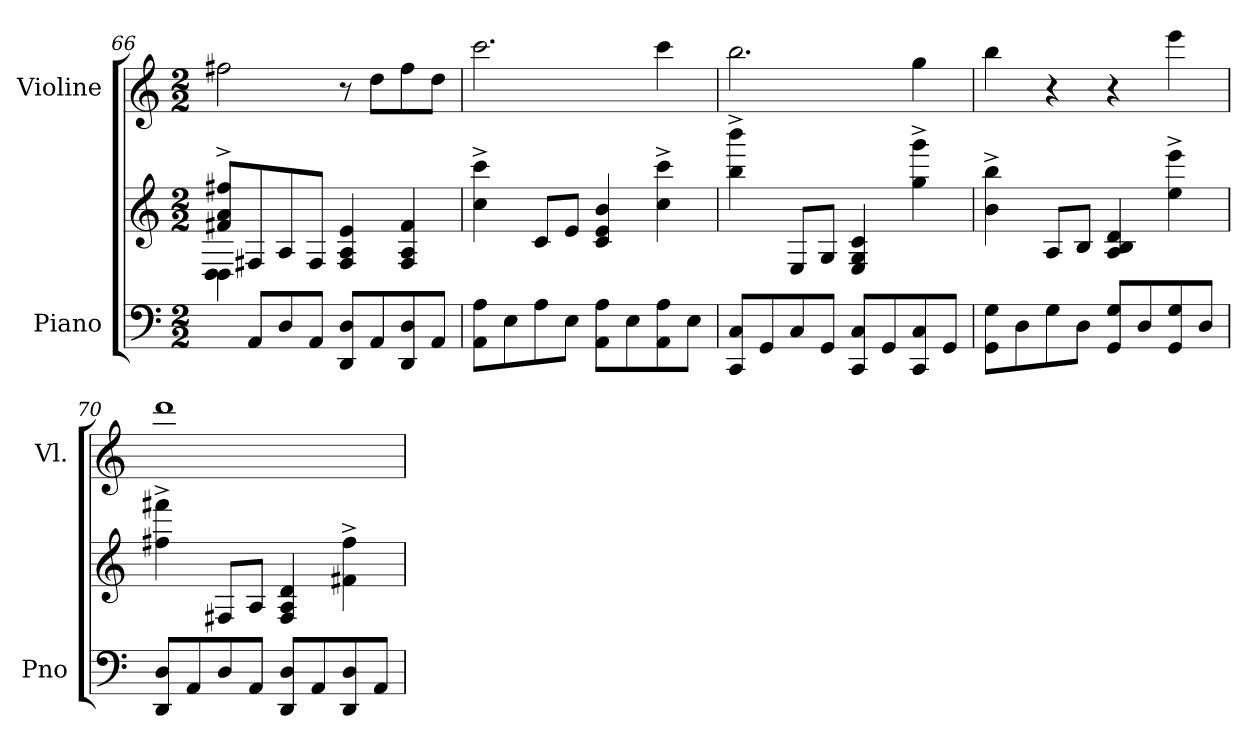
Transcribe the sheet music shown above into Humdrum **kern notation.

**kern	**kern	**kern
*part2	*part2	*part1
*staff3	*staff2	*staff1
*I"Piano	*	*I"Violine
*I'Pno	*	*I'Vl.
*clefF4	*clefG2	*clefG2
*k[]	*k[]	*k[]
*M2/2	*M2/2	*M2/2
=66	=66	=66
*^	*^	*
4ryy	8ryy	8f#X/^ 8a/^ 8ff#X/^L	(4D\ 4D\	2ff#X\
.	8AA/L	8F#X/	.	.
4ryy	8D/	8A/	2.ryy	.
.	8AA/J	8F#/J	.	.
8DD/ 8D/L	2ryy	4F#/ 4A/ 4e/	.	8r
8AA/	.	.	.	8dd\L
8DD/ 8D/	.	4F#/ 4A/ 4f#/	.	8ff#\
8AA/J)	.	.	.	8dd\J
*v	*v	*	*	*
*	*v	*v	*
=67	=67	=67
8AA\ 8A\L	4cc\^ 4ccc\^	2.ccc\
8E\	.	.
8A\	8c/L	.
8E\J	8e/J	.
8AA\ 8A\L	4c/ 4e/ 4b/	.
8E\	.	.
8AA\ 8A\	4cc\^ 4ccc\^	4ccc\
8E\J	.	.
=68	=68	=68
8CC/ 8C/L	4bb\^ 4bbb\^	2.bb\
8GG/	.	.
8C/	8E/L	.
8GG/J	8G/J	.
8CC/ 8C/L	4E/ 4G/ 4c/	.
8GG/	.	.
8CC/ 8C/	4gg\^ 4ggg\^	4gg\
8GG/J	.	.
!!LO:PB:g=z
=69	=69	=69
8GG\ 8G\L	4b\^ 4bb\^	4bb\
8D\	.	.
8G\	8A/L	4r
8D\J	8B/J	.
8GG/ 8G/L	4A/ 4B/ 4d/	4r
8D/	.	.
8GG/ 8G/	4ee\^ 4eee\^	4eee\
8D/J	.	.
=70	=70	=70
8DD/ 8D/L	4ff#X\^ 4fff#X\^	1ddd
8AA/	.	.
8D/	8F#X/L	.
8AA/J	8A/J	.
8DD/ 8D/L	4F#/ 4A/ 4d/	.
8AA/	.	.
8DD/ 8D/	4f#X\^ 4ff#\^	.
8AA/J	.	.
=	=	=
*-	*-	*-
